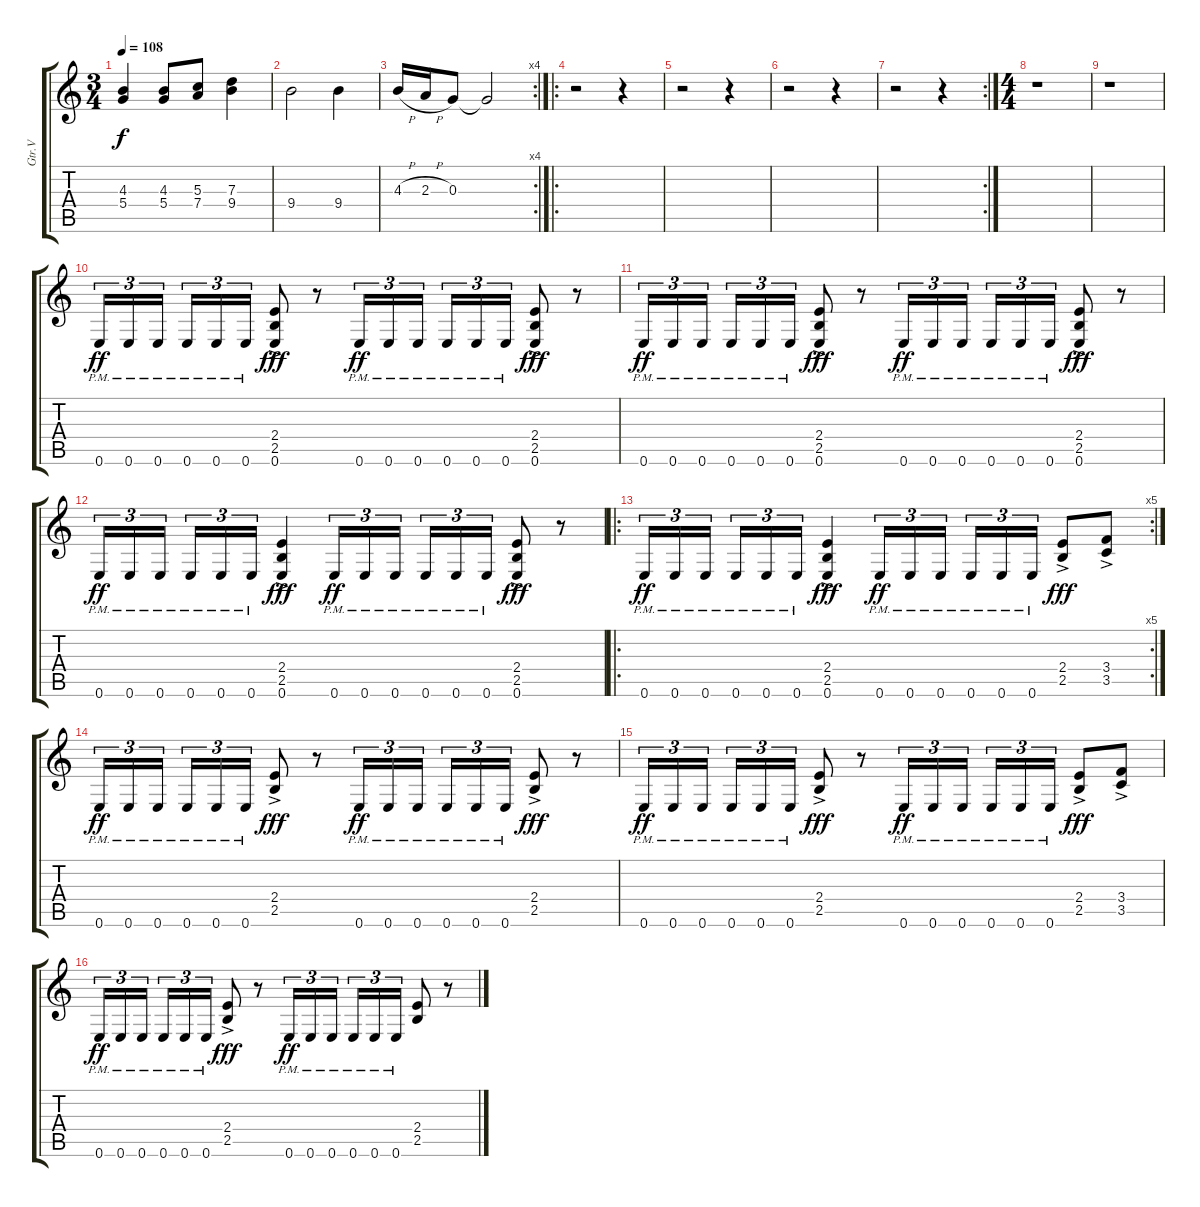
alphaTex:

\track ("Gtr.V" "Gtr.V") {instrument distortionguitar}
\staff {score tabs}
\tuning (E4 B3 G3 D3 A2 E2) {hide}
\ts (3 4)
\tempo 108
\clef g2
\ks c
(4.3 5.4).4{dy f} (4.3 5.4).8 (5.3 7.4).8 (7.3 9.4).4 |
9.4.2 9.4.4 |
\rc 4
4.3{h}.16 2.3{h}.16 0.3.8 0.3{t}.2 |
\ro
r.2 r.4 |
r.2 r.4 |
r.2 r.4 |
\rc 2
r.2 r.4 |
\ts (4 4)
r.1 |
r.1 |
0.6{pm}.16{tu (3 2) dy ff} 0.6{pm}.16{tu (3 2)} 0.6{pm}.16{tu (3 2) beam splitsecondary} 0.6{pm}.16{tu (3 2)} 0.6{pm}.16{tu (3 2)} 0.6{pm}.16{tu (3 2)} (2.4{ac} 2.5{ac} 0.6{ac}).8{dy fff} r.8 0.6{pm}.16{tu (3 2) dy ff} 0.6{pm}.16{tu (3 2)} 0.6{pm}.16{tu (3 2) beam splitsecondary} 0.6{pm}.16{tu (3 2)} 0.6{pm}.16{tu (3 2)} 0.6{pm}.16{tu (3 2)} (2.4{ac} 2.5{ac} 0.6{ac}).8{dy fff} r.8 |
0.6{pm}.16{tu (3 2) dy ff} 0.6{pm}.16{tu (3 2)} 0.6{pm}.16{tu (3 2) beam splitsecondary} 0.6{pm}.16{tu (3 2)} 0.6{pm}.16{tu (3 2)} 0.6{pm}.16{tu (3 2)} (2.4{ac} 2.5{ac} 0.6{ac}).8{dy fff} r.8 0.6{pm}.16{tu (3 2) dy ff} 0.6{pm}.16{tu (3 2)} 0.6{pm}.16{tu (3 2) beam splitsecondary} 0.6{pm}.16{tu (3 2)} 0.6{pm}.16{tu (3 2)} 0.6{pm}.16{tu (3 2)} (2.4{ac} 2.5{ac} 0.6{ac}).8{dy fff} r.8 |
0.6{pm}.16{tu (3 2) dy ff} 0.6{pm}.16{tu (3 2)} 0.6{pm}.16{tu (3 2) beam splitsecondary} 0.6{pm}.16{tu (3 2)} 0.6{pm}.16{tu (3 2)} 0.6{pm}.16{tu (3 2)} (2.4{ac} 2.5{ac} 0.6{ac}).4{dy fff} 0.6{pm}.16{tu (3 2) dy ff} 0.6{pm}.16{tu (3 2)} 0.6{pm}.16{tu (3 2) beam splitsecondary} 0.6{pm}.16{tu (3 2)} 0.6{pm}.16{tu (3 2)} 0.6{pm}.16{tu (3 2)} (2.4{ac} 2.5{ac} 0.6{ac}).8{dy fff} r.8 |
\ro
\rc 5
0.6{pm}.16{tu (3 2) dy ff} 0.6{pm}.16{tu (3 2)} 0.6{pm}.16{tu (3 2) beam splitsecondary} 0.6{pm}.16{tu (3 2)} 0.6{pm}.16{tu (3 2)} 0.6{pm}.16{tu (3 2)} (2.4{ac} 2.5{ac} 0.6{ac}).4{dy fff} 0.6{pm}.16{tu (3 2) dy ff} 0.6{pm}.16{tu (3 2)} 0.6{pm}.16{tu (3 2) beam splitsecondary} 0.6{pm}.16{tu (3 2)} 0.6{pm}.16{tu (3 2)} 0.6{pm}.16{tu (3 2)} (2.4{ac} 2.5{ac}).8{dy fff} (3.4{ac} 3.5{ac}).8 |
0.6{pm}.16{tu (3 2) dy ff} 0.6{pm}.16{tu (3 2)} 0.6{pm}.16{tu (3 2) beam splitsecondary} 0.6{pm}.16{tu (3 2)} 0.6{pm}.16{tu (3 2)} 0.6{pm}.16{tu (3 2)} (2.4{ac} 2.5{ac}).8{dy fff} r.8 0.6{pm}.16{tu (3 2) dy ff} 0.6{pm}.16{tu (3 2)} 0.6{pm}.16{tu (3 2) beam splitsecondary} 0.6{pm}.16{tu (3 2)} 0.6{pm}.16{tu (3 2)} 0.6{pm}.16{tu (3 2)} (2.4{ac} 2.5{ac}).8{dy fff} r.8 |
0.6{pm}.16{tu (3 2) dy ff} 0.6{pm}.16{tu (3 2)} 0.6{pm}.16{tu (3 2) beam splitsecondary} 0.6{pm}.16{tu (3 2)} 0.6{pm}.16{tu (3 2)} 0.6{pm}.16{tu (3 2)} (2.4{ac} 2.5{ac}).8{dy fff} r.8 0.6{pm}.16{tu (3 2) dy ff} 0.6{pm}.16{tu (3 2)} 0.6{pm}.16{tu (3 2) beam splitsecondary} 0.6{pm}.16{tu (3 2)} 0.6{pm}.16{tu (3 2)} 0.6{pm}.16{tu (3 2)} (2.4{ac} 2.5{ac}).8{dy fff} (3.4{ac} 3.5{ac}).8 |
0.6{pm}.16{tu (3 2) dy ff} 0.6{pm}.16{tu (3 2)} 0.6{pm}.16{tu (3 2) beam splitsecondary} 0.6{pm}.16{tu (3 2)} 0.6{pm}.16{tu (3 2)} 0.6{pm}.16{tu (3 2)} (2.4{ac} 2.5{ac}).8{dy fff} r.8 0.6{pm}.16{tu (3 2) dy ff} 0.6{pm}.16{tu (3 2)} 0.6{pm}.16{tu (3 2) beam splitsecondary} 0.6{pm}.16{tu (3 2)} 0.6{pm}.16{tu (3 2)} 0.6{pm}.16{tu (3 2)} (2.4 2.5).8 r.8
